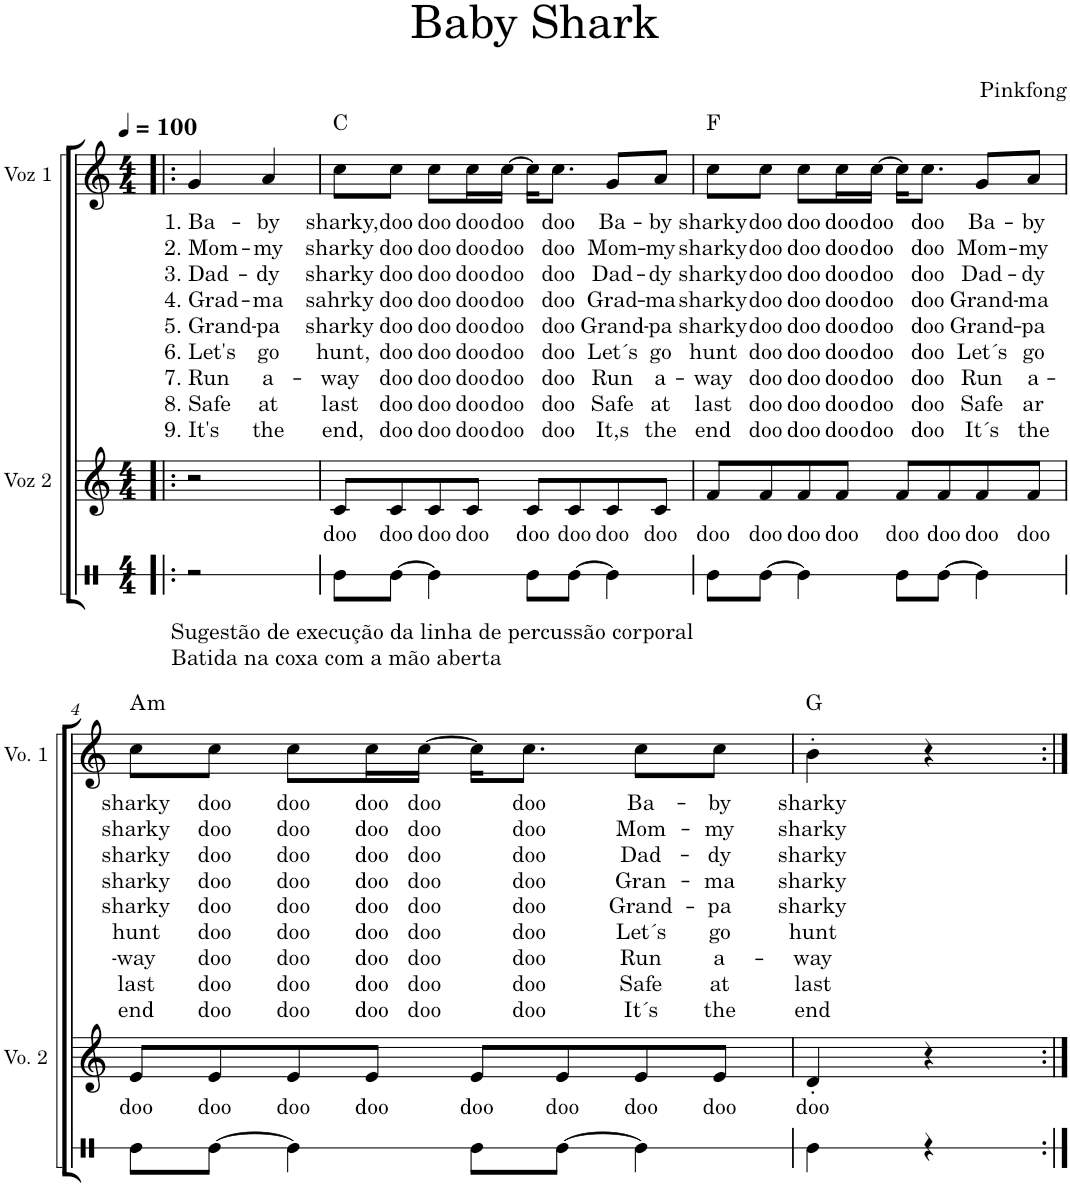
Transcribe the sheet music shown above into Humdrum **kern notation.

**kern	**kern	**text	**kern	**text	**text	**text	**text	**text	**text	**text	**text	**text	**harte
*part3	*part2	*part2	*part1	*part1	*part1	*part1	*part1	*part1	*part1	*part1	*part1	*part1	*part1
*staff3	*staff2	*staff2	*staff1	*staff1	*staff1	*staff1	*staff1	*staff1	*staff1	*staff1	*staff1	*staff1	*
*I"Voz 3	*I"Voz 2	*	*I"Voz 1	*	*	*	*	*	*	*	*	*	*
*	*I'Vo. 2	*	*I'Vo. 1	*	*	*	*	*	*	*	*	*	*
*stria1	*	*	*	*	*	*	*	*	*	*	*	*	*
*clefX	*clefG2	*	*clefG2	*	*	*	*	*	*	*	*	*	*
*k[]	*k[]	*	*k[]	*	*	*	*	*	*	*	*	*	*
*M4/4	*M4/4	*	*M4/4	*	*	*	*	*	*	*	*	*	*
*MM100	*MM100	*	*MM100	*	*	*	*	*	*	*	*	*	*
=1!|:	=1!|:	=1!|:	=1!|:	=1!|:	=1!|:	=1!|:	=1!|:	=1!|:	=1!|:	=1!|:	=1!|:	=1!|:	=1!|:
!LO:TX:b:t=Sugestão de execução da linha de percussão corporal	!	!	!	!	!	!	!	!	!	!	!	!	!
!LO:TX:b:t=Batida na coxa com a mão aberta	!	!	!	!	!	!	!	!	!	!	!	!	!
!	!	!	!	!LO:LY:b	!LO:LY:b	!LO:LY:b	!LO:LY:b	!LO:LY:b	!LO:LY:b	!LO:LY:b	!LO:LY:b	!LO:LY:b	!
2r	2r	.	4g/	1. Ba-	2. Mom-	3. Dad-	4. Grad-	5. Grand-	6. Let's	7. Run	8. Safe	9. It's	.
!	!	!	!	!LO:LY:b	!LO:LY:b	!LO:LY:b	!LO:LY:b	!LO:LY:b	!LO:LY:b	!LO:LY:b	!LO:LY:b	!LO:LY:b	!
.	.	.	4a/	-by	-my	-dy	-ma	-pa	go	a-	at	the	.
=2	=2	=2	=2	=2	=2	=2	=2	=2	=2	=2	=2	=2	=2
!	!	!LO:LY:b	!	!LO:LY:b	!LO:LY:b	!LO:LY:b	!LO:LY:b	!LO:LY:b	!LO:LY:b	!LO:LY:b	!LO:LY:b	!LO:LY:b	!
8Re\L	8c/L	doo	8cc\L	sharky,	sharky	sharky	sahrky	sharky	hunt,	-way	last	end,	C:maj
!	!	!LO:LY:b	!	!LO:LY:b	!LO:LY:b	!LO:LY:b	!LO:LY:b	!LO:LY:b	!LO:LY:b	!LO:LY:b	!LO:LY:b	!LO:LY:b	!
[8Re\J	8c/	doo	8cc\J	doo	doo	doo	doo	doo	doo	doo	doo	doo	.
!	!	!LO:LY:b	!	!LO:LY:b	!LO:LY:b	!LO:LY:b	!LO:LY:b	!LO:LY:b	!LO:LY:b	!LO:LY:b	!LO:LY:b	!LO:LY:b	!
4Re\]	8c/	doo	8cc\L	doo	doo	doo	doo	doo	doo	doo	doo	doo	.
!	!	!LO:LY:b	!	!LO:LY:b	!LO:LY:b	!LO:LY:b	!LO:LY:b	!LO:LY:b	!LO:LY:b	!LO:LY:b	!LO:LY:b	!LO:LY:b	!
.	8c/J	doo	16cc\L	doo	doo	doo	doo	doo	doo	doo	doo	doo	.
!	!	!	!	!LO:LY:b	!LO:LY:b	!LO:LY:b	!LO:LY:b	!LO:LY:b	!LO:LY:b	!LO:LY:b	!LO:LY:b	!LO:LY:b	!
.	.	.	[16cc\JJ	doo	doo	doo	doo	doo	doo	doo	doo	doo	.
!	!	!LO:LY:b	!	!	!	!	!	!	!	!	!	!	!
8Re\L	8c/L	doo	16cc\KL]	.	.	.	.	.	.	.	.	.	.
!	!	!	!	!LO:LY:b	!LO:LY:b	!LO:LY:b	!LO:LY:b	!LO:LY:b	!LO:LY:b	!LO:LY:b	!LO:LY:b	!LO:LY:b	!
.	.	.	8.cc\J	doo	doo	doo	doo	doo	doo	doo	doo	doo	.
!	!	!LO:LY:b	!	!	!	!	!	!	!	!	!	!	!
[8Re\J	8c/	doo	.	.	.	.	.	.	.	.	.	.	.
!	!	!LO:LY:b	!	!LO:LY:b	!LO:LY:b	!LO:LY:b	!LO:LY:b	!LO:LY:b	!LO:LY:b	!LO:LY:b	!LO:LY:b	!LO:LY:b	!
4Re\]	8c/	doo	8g/L	Ba-	Mom-	Dad-	Grad-	Grand-	Let´s	Run	Safe	It,s	.
!	!	!LO:LY:b	!	!LO:LY:b	!LO:LY:b	!LO:LY:b	!LO:LY:b	!LO:LY:b	!LO:LY:b	!LO:LY:b	!LO:LY:b	!LO:LY:b	!
.	8c/J	doo	8a/J	-by	-my	-dy	-ma	-pa	go	a-	at	the	.
=3	=3	=3	=3	=3	=3	=3	=3	=3	=3	=3	=3	=3	=3
!	!	!LO:LY:b	!	!LO:LY:b	!LO:LY:b	!LO:LY:b	!LO:LY:b	!LO:LY:b	!LO:LY:b	!LO:LY:b	!LO:LY:b	!LO:LY:b	!
8Re\L	8f/L	doo	8cc\L	sharky	sharky	sharky	sharky	sharky	hunt	-way	last	end	F:maj
!	!	!LO:LY:b	!	!LO:LY:b	!LO:LY:b	!LO:LY:b	!LO:LY:b	!LO:LY:b	!LO:LY:b	!LO:LY:b	!LO:LY:b	!LO:LY:b	!
[8Re\J	8f/	doo	8cc\J	doo	doo	doo	doo	doo	doo	doo	doo	doo	.
!	!	!LO:LY:b	!	!LO:LY:b	!LO:LY:b	!LO:LY:b	!LO:LY:b	!LO:LY:b	!LO:LY:b	!LO:LY:b	!LO:LY:b	!LO:LY:b	!
4Re\]	8f/	doo	8cc\L	doo	doo	doo	doo	doo	doo	doo	doo	doo	.
!	!	!LO:LY:b	!	!LO:LY:b	!LO:LY:b	!LO:LY:b	!LO:LY:b	!LO:LY:b	!LO:LY:b	!LO:LY:b	!LO:LY:b	!LO:LY:b	!
.	8f/J	doo	16cc\L	doo	doo	doo	doo	doo	doo	doo	doo	doo	.
!	!	!	!	!LO:LY:b	!LO:LY:b	!LO:LY:b	!LO:LY:b	!LO:LY:b	!LO:LY:b	!LO:LY:b	!LO:LY:b	!LO:LY:b	!
.	.	.	[16cc\JJ	doo	doo	doo	doo	doo	doo	doo	doo	doo	.
!	!	!LO:LY:b	!	!	!	!	!	!	!	!	!	!	!
8Re\L	8f/L	doo	16cc\KL]	.	.	.	.	.	.	.	.	.	.
!	!	!	!	!LO:LY:b	!LO:LY:b	!LO:LY:b	!LO:LY:b	!LO:LY:b	!LO:LY:b	!LO:LY:b	!LO:LY:b	!LO:LY:b	!
.	.	.	8.cc\J	doo	doo	doo	doo	doo	doo	doo	doo	doo	.
!	!	!LO:LY:b	!	!	!	!	!	!	!	!	!	!	!
[8Re\J	8f/	doo	.	.	.	.	.	.	.	.	.	.	.
!	!	!LO:LY:b	!	!LO:LY:b	!LO:LY:b	!LO:LY:b	!LO:LY:b	!LO:LY:b	!LO:LY:b	!LO:LY:b	!LO:LY:b	!LO:LY:b	!
4Re\]	8f/	doo	8g/L	Ba-	Mom-	Dad-	Grand-	Grand-	Let´s	Run	Safe	It´s	.
!	!	!LO:LY:b	!	!LO:LY:b	!LO:LY:b	!LO:LY:b	!LO:LY:b	!LO:LY:b	!LO:LY:b	!LO:LY:b	!LO:LY:b	!LO:LY:b	!
.	8f/J	doo	8a/J	-by	-my	-dy	-ma	-pa	go	a-	ar	the	.
!!LO:LB:g=z
=4	=4	=4	=4	=4	=4	=4	=4	=4	=4	=4	=4	=4	=4
!	!	!LO:LY:b	!	!LO:LY:b	!LO:LY:b	!LO:LY:b	!LO:LY:b	!LO:LY:b	!LO:LY:b	!LO:LY:b	!LO:LY:b	!LO:LY:b	!LO:H:kt=m
8Re\L	8e/L	doo	8cc\L	sharky	sharky	sharky	sharky	sharky	hunt	-way	last	end	A:min
!	!	!LO:LY:b	!	!LO:LY:b	!LO:LY:b	!LO:LY:b	!LO:LY:b	!LO:LY:b	!LO:LY:b	!LO:LY:b	!LO:LY:b	!LO:LY:b	!
[8Re\J	8e/	doo	8cc\J	doo	doo	doo	doo	doo	doo	doo	doo	doo	.
!	!	!LO:LY:b	!	!LO:LY:b	!LO:LY:b	!LO:LY:b	!LO:LY:b	!LO:LY:b	!LO:LY:b	!LO:LY:b	!LO:LY:b	!LO:LY:b	!
4Re\]	8e/	doo	8cc\L	doo	doo	doo	doo	doo	doo	doo	doo	doo	.
!	!	!LO:LY:b	!	!LO:LY:b	!LO:LY:b	!LO:LY:b	!LO:LY:b	!LO:LY:b	!LO:LY:b	!LO:LY:b	!LO:LY:b	!LO:LY:b	!
.	8e/J	doo	16cc\L	doo	doo	doo	doo	doo	doo	doo	doo	doo	.
!	!	!	!	!LO:LY:b	!LO:LY:b	!LO:LY:b	!LO:LY:b	!LO:LY:b	!LO:LY:b	!LO:LY:b	!LO:LY:b	!LO:LY:b	!
.	.	.	[16cc\JJ	doo	doo	doo	doo	doo	doo	doo	doo	doo	.
!	!	!LO:LY:b	!	!	!	!	!	!	!	!	!	!	!
8Re\L	8e/L	doo	16cc\KL]	.	.	.	.	.	.	.	.	.	.
!	!	!	!	!LO:LY:b	!LO:LY:b	!LO:LY:b	!LO:LY:b	!LO:LY:b	!LO:LY:b	!LO:LY:b	!LO:LY:b	!LO:LY:b	!
.	.	.	8.cc\J	doo	doo	doo	doo	doo	doo	doo	doo	doo	.
!	!	!LO:LY:b	!	!	!	!	!	!	!	!	!	!	!
[8Re\J	8e/	doo	.	.	.	.	.	.	.	.	.	.	.
!	!	!LO:LY:b	!	!LO:LY:b	!LO:LY:b	!LO:LY:b	!LO:LY:b	!LO:LY:b	!LO:LY:b	!LO:LY:b	!LO:LY:b	!LO:LY:b	!
4Re\]	8e/	doo	8cc\L	Ba-	Mom-	Dad-	Gran-	Grand-	Let´s	Run	Safe	It´s	.
!	!	!LO:LY:b	!	!LO:LY:b	!LO:LY:b	!LO:LY:b	!LO:LY:b	!LO:LY:b	!LO:LY:b	!LO:LY:b	!LO:LY:b	!LO:LY:b	!
.	8e/J	doo	8cc\J	-by	-my	-dy	-ma	-pa	go	a-	at	the	.
=5	=5	=5	=5	=5	=5	=5	=5	=5	=5	=5	=5	=5	=5
!	!	!LO:LY:b	!	!LO:LY:b	!LO:LY:b	!LO:LY:b	!LO:LY:b	!LO:LY:b	!LO:LY:b	!LO:LY:b	!LO:LY:b	!LO:LY:b	!
4Re\	4d'/	doo	4b'\	sharky	sharky	sharky	sharky	sharky	hunt	-way	last	end	G:maj
4r	4r	.	4r	.	.	.	.	.	.	.	.	.	.
=:|!	=:|!	=:|!	=:|!	=:|!	=:|!	=:|!	=:|!	=:|!	=:|!	=:|!	=:|!	=:|!	=:|!
*-	*-	*-	*-	*-	*-	*-	*-	*-	*-	*-	*-	*-	*-
